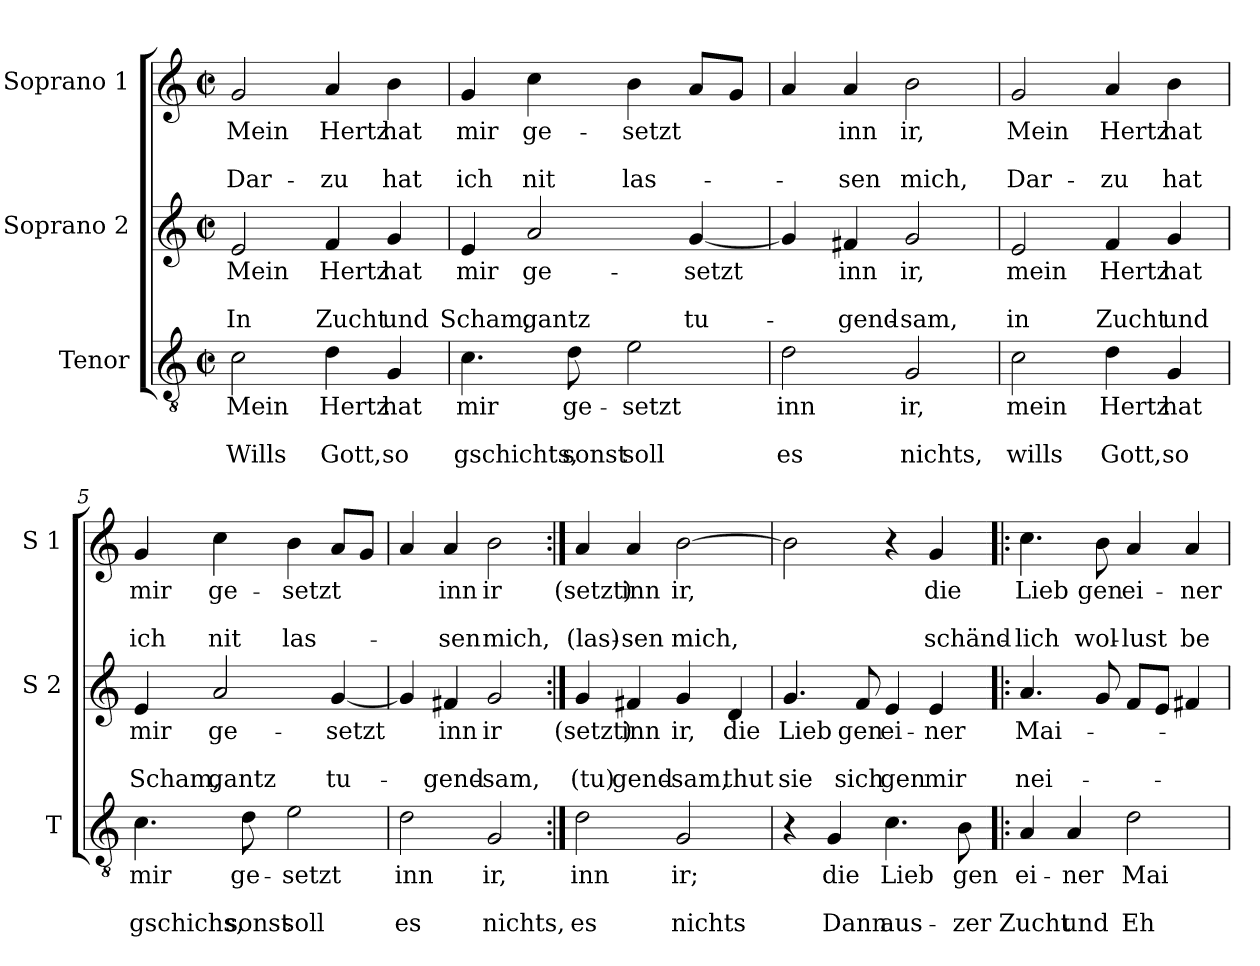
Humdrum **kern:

**kern	**text	**text	**text	**kern	**text	**text	**text	**kern	**text	**text	**text
*part3	*part3	*part3	*part3	*part2	*part2	*part2	*part2	*part1	*part1	*part1	*part1
*staff3	*staff3	*staff3	*staff3	*staff2	*staff2	*staff2	*staff2	*staff1	*staff1	*staff1	*staff1
*I"Tenor	*	*	*	*I"Soprano 2	*	*	*	*I"Soprano 1	*	*	*
*I'T	*	*	*	*I'S 2	*	*	*	*I'S 1	*	*	*
*clefGv2	*	*	*	*clefG2	*	*	*	*clefG2	*	*	*
*k[]	*	*	*	*k[]	*	*	*	*k[]	*	*	*
*C:	*	*	*	*C:	*	*	*	*C:	*	*	*
*M2/2	*	*	*	*M2/2	*	*	*	*M2/2	*	*	*
*met(c|)	*	*	*	*met(c|)	*	*	*	*met(c|)	*	*	*
=1	=1	=1	=1	=1	=1	=1	=1	=1	=1	=1	=1
!	!LO:LY:b	!	!LO:LY:b	!	!LO:LY:b	!	!LO:LY:b	!	!LO:LY:b	!	!LO:LY:b
2c\	Mein	.	Wills	2e/	Mein	.	In	2g/	Mein	.	Dar-
!	!LO:LY:b	!	!LO:LY:b	!	!LO:LY:b	!	!LO:LY:b	!	!LO:LY:b	!	!LO:LY:b
4d\	Hertz	.	Gott,	4f/	Hertz	.	Zucht	4a/	Hertz	.	-zu
!	!LO:LY:b	!	!LO:LY:b	!	!LO:LY:b	!	!LO:LY:b	!	!LO:LY:b	!	!LO:LY:b
4G/	hat	.	so	4g/	hat	.	und	4b\	hat	.	hat
=2	=2	=2	=2	=2	=2	=2	=2	=2	=2	=2	=2
!	!LO:LY:b	!	!LO:LY:b	!	!LO:LY:b	!	!LO:LY:b	!	!LO:LY:b	!	!LO:LY:b
4.c\	mir	.	gschichts,	4e/	mir	.	Scham,	4g/	mir	.	ich
!	!	!	!	!	!LO:LY:b	!	!LO:LY:b	!	!LO:LY:b	!	!LO:LY:b
.	.	.	.	2a/	ge-	.	gantz	4cc\	ge-	.	nit
!	!LO:LY:b	!	!LO:LY:b	!	!	!	!	!	!	!	!
8d\	ge-	.	sonst	.	.	.	.	.	.	.	.
!	!LO:LY:b	!	!LO:LY:b	!	!	!	!	!	!LO:LY:b	!	!LO:LY:b
2e\	-setzt	.	soll	.	.	.	.	4b\	-setzt	.	las-
!	!	!	!	!	!LO:LY:b	!	!LO:LY:b	!	!	!	!
.	.	.	.	[4g/	-setzt	.	tu-	8a/L	.	.	.
.	.	.	.	.	.	.	.	8g/J	.	.	.
=3	=3	=3	=3	=3	=3	=3	=3	=3	=3	=3	=3
!	!LO:LY:b	!	!LO:LY:b	!	!	!	!	!	!	!	!
2d\	inn	.	es	4g/]	.	.	.	4a/	.	.	.
!	!	!	!	!	!LO:LY:b	!	!LO:LY:b	!	!LO:LY:b	!	!LO:LY:b
.	.	.	.	4f#X/	inn	.	-gend-	4a/	inn	.	-sen
!	!LO:LY:b	!	!LO:LY:b	!	!LO:LY:b	!	!LO:LY:b	!	!LO:LY:b	!	!LO:LY:b
2G/	ir,	.	nichts,	2g/	ir,	.	-sam,	2b\	ir,	.	mich,
=4	=4	=4	=4	=4	=4	=4	=4	=4	=4	=4	=4
!	!LO:LY:b	!	!LO:LY:b	!	!LO:LY:b	!	!LO:LY:b	!	!LO:LY:b	!	!LO:LY:b
2c\	mein	.	wills	2e/	mein	.	in	2g/	Mein	.	Dar-
!	!LO:LY:b	!	!LO:LY:b	!	!LO:LY:b	!	!LO:LY:b	!	!LO:LY:b	!	!LO:LY:b
4d\	Hertz	.	Gott,	4f/	Hertz	.	Zucht	4a/	Hertz	.	-zu
!	!LO:LY:b	!	!LO:LY:b	!	!LO:LY:b	!	!LO:LY:b	!	!LO:LY:b	!	!LO:LY:b
4G/	hat	.	so	4g/	hat	.	und	4b\	hat	.	hat
!!LO:LB:g=z
=5	=5	=5	=5	=5	=5	=5	=5	=5	=5	=5	=5
!	!LO:LY:b	!	!LO:LY:b	!	!LO:LY:b	!	!LO:LY:b	!	!LO:LY:b	!	!LO:LY:b
4.c\	mir	.	gschichs,	4e/	mir	.	Scham,	4g/	mir	.	ich
!	!	!	!	!	!LO:LY:b	!	!LO:LY:b	!	!LO:LY:b	!	!LO:LY:b
.	.	.	.	2a/	ge-	.	gantz	4cc\	ge-	.	nit
!	!LO:LY:b	!	!LO:LY:b	!	!	!	!	!	!	!	!
8d\	ge-	.	sonst	.	.	.	.	.	.	.	.
!	!LO:LY:b	!	!LO:LY:b	!	!	!	!	!	!LO:LY:b	!	!LO:LY:b
2e\	-setzt	.	soll	.	.	.	.	4b\	-setzt	.	las-
!	!	!	!	!	!LO:LY:b	!	!LO:LY:b	!	!	!	!
.	.	.	.	[4g/	-setzt	.	tu-	8a/L	.	.	.
.	.	.	.	.	.	.	.	8g/J	.	.	.
=6	=6	=6	=6	=6	=6	=6	=6	=6	=6	=6	=6
!	!LO:LY:b	!	!LO:LY:b	!	!	!	!	!	!	!	!
2d\	inn	.	es	4g/]	.	.	.	4a/	.	.	.
!	!	!	!	!	!LO:LY:b	!	!LO:LY:b	!	!LO:LY:b	!	!LO:LY:b
.	.	.	.	4f#X/	inn	.	-gend-	4a/	inn	.	-sen
!	!LO:LY:b	!	!LO:LY:b	!	!LO:LY:b	!	!LO:LY:b	!	!LO:LY:b	!	!LO:LY:b
2G/	ir,	.	nichts,	2g/	ir	.	-sam,	2b\	ir	.	mich,
=7:|!	=7:|!	=7:|!	=7:|!	=7:|!	=7:|!	=7:|!	=7:|!	=7:|!	=7:|!	=7:|!	=7:|!
!	!LO:LY:b	!	!LO:LY:b	!	!LO:LY:b	!	!LO:LY:b	!	!LO:LY:b	!	!LO:LY:b
2d\	inn	.	es	4g/	(setzt)	.	(tu)	4a/	(setzt)	.	(las)-
!	!	!	!	!	!LO:LY:b	!	!LO:LY:b	!	!LO:LY:b	!	!LO:LY:b
.	.	.	.	4f#X/	inn	.	gend-	4a/	inn	.	-sen
!	!LO:LY:b	!	!LO:LY:b	!	!LO:LY:b	!	!LO:LY:b	!	!LO:LY:b	!	!LO:LY:b
2G/	ir;	.	nichts	4g/	ir,	.	-sam,	[2b\	ir,	.	mich,
!	!	!	!	!	!LO:LY:b	!	!LO:LY:b	!	!	!	!
.	.	.	.	4d/	die	.	thut	.	.	.	.
=8	=8	=8	=8	=8	=8	=8	=8	=8	=8	=8	=8
!	!	!	!	!	!LO:LY:b	!	!LO:LY:b	!	!	!	!
4r	.	.	.	4.g/	Lieb	.	sie	2b\]	.	.	.
!	!LO:LY:b	!	!LO:LY:b	!	!	!	!	!	!	!	!
4G/	die	.	Dann	.	.	.	.	.	.	.	.
!	!	!	!	!	!LO:LY:b	!	!LO:LY:b	!	!	!	!
.	.	.	.	8f/	gen	.	sich	.	.	.	.
!	!LO:LY:b	!	!LO:LY:b	!	!LO:LY:b	!	!LO:LY:b	!	!	!	!
4.c\	Lieb	.	aus-	4e/	ei-	.	gen	4r	.	.	.
!	!	!	!	!	!LO:LY:b	!	!LO:LY:b	!	!LO:LY:b	!	!LO:LY:b
.	.	.	.	4e/	-ner	.	mir	4g/	die	.	schänd-
!	!LO:LY:b	!	!LO:LY:b	!	!	!	!	!	!	!	!
8B\	gen	.	-zer	.	.	.	.	.	.	.	.
!!LO:PB:g=z
=9!|:	=9!|:	=9!|:	=9!|:	=9!|:	=9!|:	=9!|:	=9!|:	=9!|:	=9!|:	=9!|:	=9!|:
!	!LO:LY:b	!	!LO:LY:b	!	!LO:LY:b	!	!LO:LY:b	!	!LO:LY:b	!	!LO:LY:b
4A/	ei-	.	Zucht	4.a/	Mai-	.	nei-	4.cc\	Lieb	.	-lich
!	!LO:LY:b	!	!LO:LY:b	!	!	!	!	!	!	!	!
4A/	-ner	.	und	.	.	.	.	.	.	.	.
!	!	!	!	!	!	!	!	!	!LO:LY:b	!	!LO:LY:b
.	.	.	.	8g/	.	.	.	8b\	gen	.	wol-
!	!LO:LY:b	!	!LO:LY:b	!	!	!	!	!	!LO:LY:b	!	!LO:LY:b
2d\	Mai-	.	Eh-	8f/L	.	.	.	4a/	ei-	.	-lust
.	.	.	.	8e/J	.	.	.	.	.	.	.
!	!	!	!	!	!	!	!	!	!LO:LY:b	!	!LO:LY:b
.	.	.	.	4f#X/	.	.	.	4a/	-ner	.	be-
=	=	=	=	=	=	=	=	=	=	=	=
*-	*-	*-	*-	*-	*-	*-	*-	*-	*-	*-	*-
